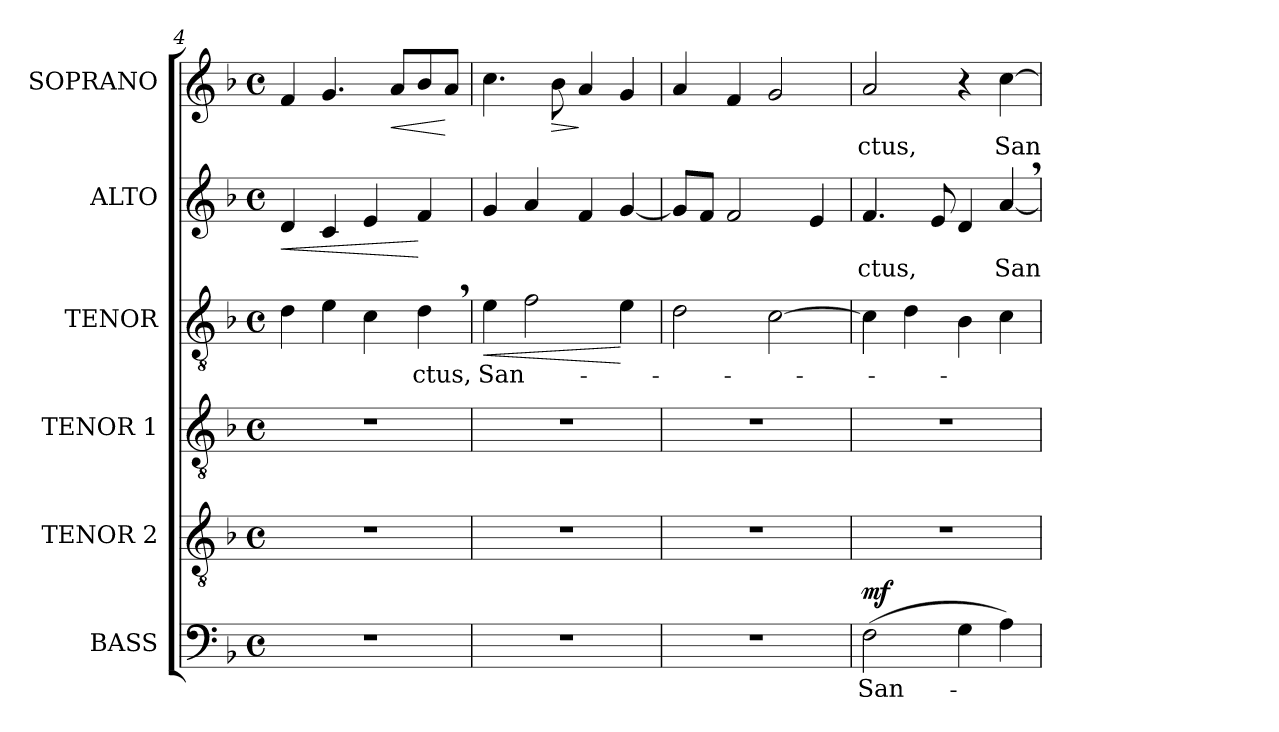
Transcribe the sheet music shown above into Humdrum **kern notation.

**kern	**text	**dynam	**kern	**kern	**kern	**text	**dynam	**kern	**text	**dynam	**kern	**text	**dynam
*part6	*part6	*part6	*part5	*part4	*part3	*part3	*part3	*part2	*part2	*part2	*part1	*part1	*part1
*staff6	*staff6	*staff6	*staff5	*staff4	*staff3	*staff3	*staff3	*staff2	*staff2	*staff2	*staff1	*staff1	*staff1
*I"BASS	*	*	*I"TENOR 2	*I"TENOR 1	*I"TENOR	*	*	*I"ALTO	*	*	*I"SOPRANO	*	*
*I'B.	*	*	*I'T2.	*I'T1.	*I'T.	*	*	*I'A.	*	*	*I'S.	*	*
*clefF4	*	*	*clefGv2	*clefGv2	*clefGv2	*	*	*clefG2	*	*	*clefG2	*	*
*	*	*	*ITrd7c12	*ITrd7c12	*ITrd7c12	*	*	*	*	*	*	*	*
*k[b-]	*	*	*k[b-]	*k[b-]	*k[b-]	*	*	*k[b-]	*	*	*k[b-]	*	*
*F:	*	*	*F:	*F:	*F:	*	*	*F:	*	*	*F:	*	*
*M4/4	*	*	*M4/4	*M4/4	*M4/4	*	*	*M4/4	*	*	*M4/4	*	*
*met(c)	*	*	*met(c)	*met(c)	*met(c)	*	*	*met(c)	*	*	*met(c)	*	*
=4	=4	=4	=4	=4	=4	=4	=4	=4	=4	=4	=4	=4	=4
!	!	!	!	!	!	!	!	!	!	!LO:HP:b	!	!	!
1r	.	.	1r	1r	4Di\	.	.	4di/	.	<	4fi/	.	.
.	.	.	.	.	4Ei\	.	.	4ci/	.	.	4.gi/	.	.
.	.	.	.	.	4Ci\	.	.	4ei/	.	.	.	.	.
!	!	!	!	!	!	!	!	!	!	!	!	!	!LO:HP:b
.	.	.	.	.	.	.	.	.	.	.	8ai/L	.	<
!	!	!	!	!	!	!LO:LY:b:color=#000000	!	!	!	!	!	!	!
.	.	.	.	.	4D,i\	ctus,	.	4fi/	.	[	8b-i/	.	.
.	.	.	.	.	.	.	.	.	.	.	8ai/J	.	[
=5	=5	=5	=5	=5	=5	=5	=5	=5	=5	=5	=5	=5	=5
!	!	!	!	!	!	!LO:LY:b:color=#000000	!LO:HP:b	!	!	!	!	!	!
1r	.	.	1r	1r	4Ei\	San-	<	4gi/	.	.	4.cci\	.	.
.	.	.	.	.	2Fi\	.	.	4ai/	.	.	.	.	.
!	!	!	!	!	!	!	!	!	!	!	!	!	!LO:HP:b
.	.	.	.	.	.	.	.	.	.	.	8b-i\	.	>
.	.	.	.	.	.	.	.	4fi/	.	.	4ai/	.	]
.	.	.	.	.	4Ei\	.	[	[4gi/	.	.	4gi/	.	.
=6	=6	=6	=6	=6	=6	=6	=6	=6	=6	=6	=6	=6	=6
1r	.	.	1r	1r	2Di\	.	.	8gi/L]	.	.	4ai/	.	.
.	.	.	.	.	.	.	.	8fi/J	.	.	.	.	.
.	.	.	.	.	.	.	.	2fi/	.	.	4fi/	.	.
.	.	.	.	.	[2Ci\	.	.	.	.	.	2gi/	.	.
.	.	.	.	.	.	.	.	4ei/	.	.	.	.	.
=7	=7	=7	=7	=7	=7	=7	=7	=7	=7	=7	=7	=7	=7
!	!LO:LY:b:color=#000000	!	!	!	!	!	!	!	!	!	!	!	!
!	!	!	!	!	!	!	!	!	!LO:LY:b:color=#000000	!	!	!	!
!	!	!	!	!	!	!	!	!	!	!	!	!LO:LY:b:color=#000000	!
(2Fi\	San-	mf	1r	1r	4Ci\]	.	.	4.fi/	-ctus,	.	2ai/	-ctus,	.
.	.	.	.	.	4Di\	.	.	.	.	.	.	.	.
.	.	.	.	.	.	.	.	8ei/	.	.	.	.	.
4Gi\	.	.	.	.	4BB-i\	.	.	4di/	.	.	4r	.	.
!	!	!	!	!	!	!	!	!	!LO:LY:b:color=#000000	!	!	!	!
!	!	!	!	!	!	!	!	!	!	!	!	!LO:LY:b:color=#000000	!
4Ai\)	.	.	.	.	4Ci\	.	.	[4a,i/	San-	.	[4cci\	San-	.
=	=	=	=	=	=	=	=	=	=	=	=	=	=
*-	*-	*-	*-	*-	*-	*-	*-	*-	*-	*-	*-	*-	*-
